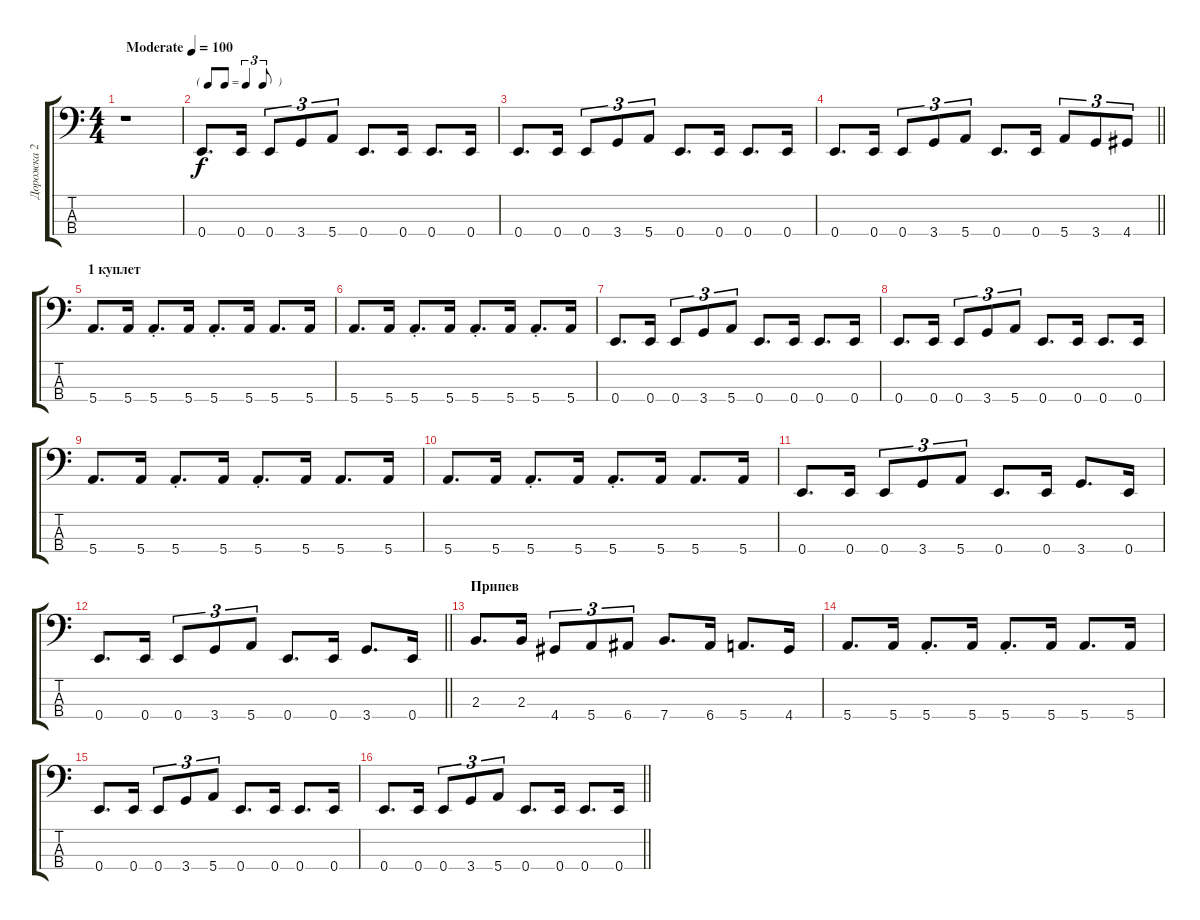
\track ("Дорожка 2" "Дорожка 2") {instrument electricbassfinger}
\staff {score tabs}
\tuning (G2 D2 A1 E1) {hide}
\ts (4 4)
\tempo (100 "Moderate")
\clef f4
\ks c
r.1{dy f instrument electricbassfinger} |
\tf triplet8th
0.4.8{d} 0.4.16 0.4.8{tu (3 2)} 3.4.8{tu (3 2)} 5.4.8{tu (3 2)} 0.4.8{d} 0.4.16 0.4.8{d} 0.4.16 |
0.4.8{d} 0.4.16 0.4.8{tu (3 2)} 3.4.8{tu (3 2)} 5.4.8{tu (3 2)} 0.4.8{d} 0.4.16 0.4.8{d} 0.4.16 |
\barLineRight lightlight
0.4.8{d} 0.4.16 0.4.8{tu (3 2)} 3.4.8{tu (3 2)} 5.4.8{tu (3 2)} 0.4.8{d} 0.4.16 5.4.8{tu (3 2)} 3.4.8{tu (3 2)} 4.4.8{tu (3 2)} |
\section ("" "1 куплет")
5.4.8{d} 5.4.16 5.4{st}.8{d} 5.4.16 5.4{st}.8{d} 5.4.16 5.4.8{d} 5.4.16 |
5.4.8{d} 5.4.16 5.4{st}.8{d} 5.4.16 5.4{st}.8{d} 5.4.16 5.4{st}.8{d} 5.4.16 |
0.4.8{d} 0.4.16 0.4.8{tu (3 2)} 3.4.8{tu (3 2)} 5.4.8{tu (3 2)} 0.4.8{d} 0.4.16 0.4.8{d} 0.4.16 |
0.4.8{d} 0.4.16 0.4.8{tu (3 2)} 3.4.8{tu (3 2)} 5.4.8{tu (3 2)} 0.4.8{d} 0.4.16 0.4.8{d} 0.4.16 |
5.4.8{d} 5.4.16 5.4{st}.8{d} 5.4.16 5.4{st}.8{d} 5.4.16 5.4.8{d} 5.4.16 |
5.4.8{d} 5.4.16 5.4{st}.8{d} 5.4.16 5.4{st}.8{d} 5.4.16 5.4.8{d} 5.4.16 |
0.4.8{d} 0.4.16 0.4.8{tu (3 2)} 3.4.8{tu (3 2)} 5.4.8{tu (3 2)} 0.4.8{d} 0.4.16 3.4.8{d} 0.4.16 |
\barLineRight lightlight
0.4.8{d} 0.4.16 0.4.8{tu (3 2)} 3.4.8{tu (3 2)} 5.4.8{tu (3 2)} 0.4.8{d} 0.4.16 3.4.8{d} 0.4.16 |
\section ("" "Припев")
2.3.8{d} 2.3.16 4.4.8{tu (3 2)} 5.4.8{tu (3 2)} 6.4.8{tu (3 2)} 7.4.8{d} 6.4.16 5.4.8{d} 4.4.16 |
5.4.8{d} 5.4.16 5.4{st}.8{d} 5.4.16 5.4{st}.8{d} 5.4.16 5.4.8{d} 5.4.16 |
0.4.8{d} 0.4.16 0.4.8{tu (3 2)} 3.4.8{tu (3 2)} 5.4.8{tu (3 2)} 0.4.8{d} 0.4.16 0.4.8{d} 0.4.16 |
\barLineRight lightlight
0.4.8{d} 0.4.16 0.4.8{tu (3 2)} 3.4.8{tu (3 2)} 5.4.8{tu (3 2)} 0.4.8{d} 0.4.16 0.4.8{d} 0.4.16
